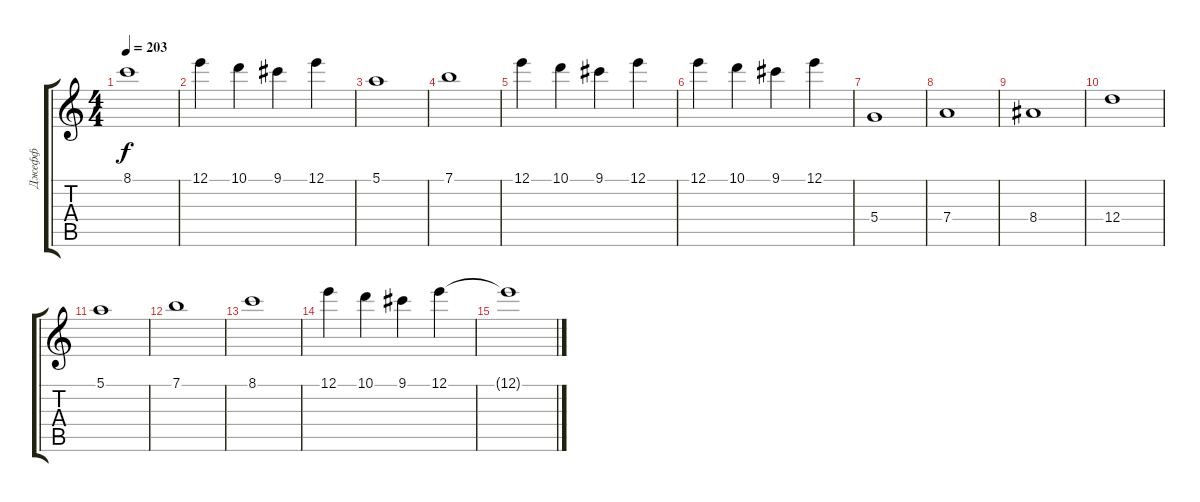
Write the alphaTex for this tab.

\track ("Джефф" "Джефф") {instrument overdrivenguitar}
\staff {score tabs}
\tuning (E4 B3 G3 D3 A2 E2) {hide}
\ts (4 4)
\tempo 203
\clef g2
\ks c
8.1.1{dy f} |
12.1.4 10.1.4 9.1.4 12.1.4 |
5.1.1 |
7.1.1 |
12.1.4 10.1.4 9.1.4 12.1.4 |
12.1.4 10.1.4 9.1.4 12.1.4 |
5.4.1 |
7.4.1 |
8.4.1 |
12.4.1 |
5.1.1 |
7.1.1 |
8.1.1 |
12.1.4 10.1.4 9.1.4 12.1.4 |
12.1{t}.1
